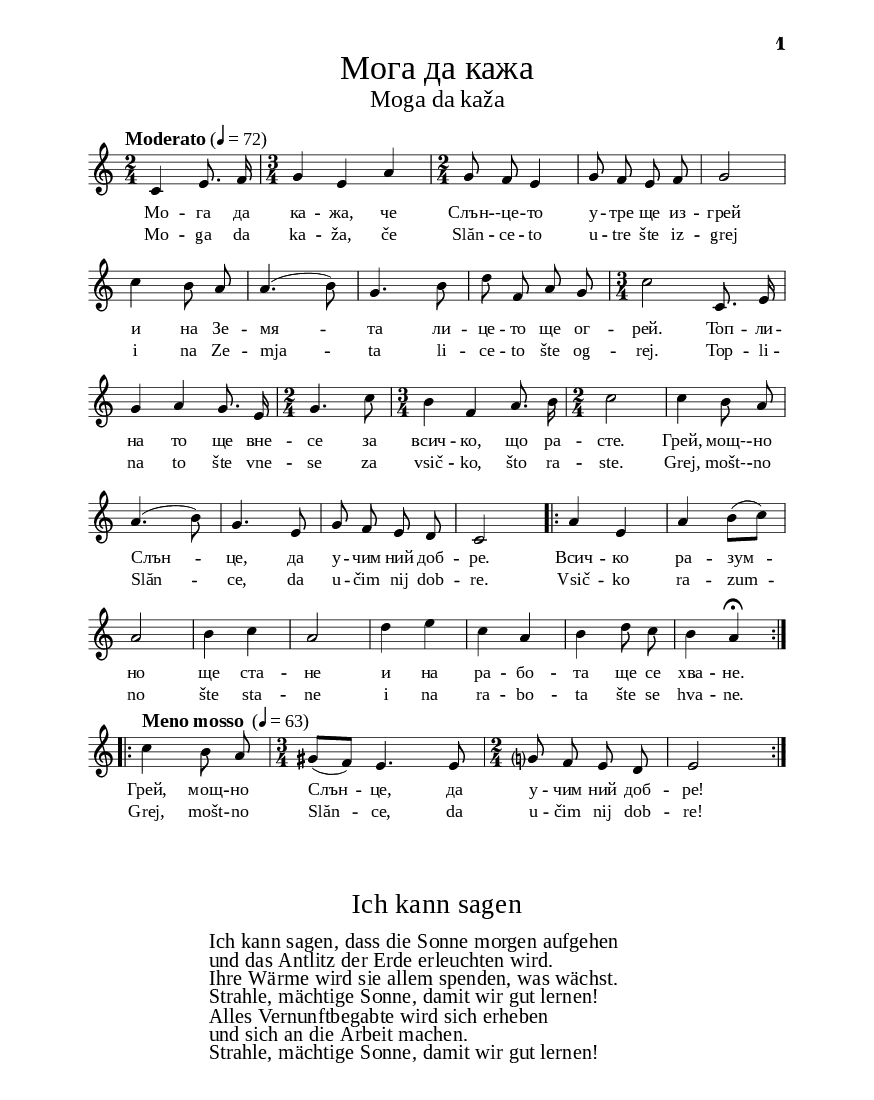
\version "2.24.3"

% include paper part and global functions
\include "include/globals.ily"

\bookpart {
  \label #'ref108
  \tocItem \markup "Мога да кажа – Moga da kaža"
  \include "include/bookpart-paper.ily"
  \score {
    \include "include/score-layout.ily"

    \new Voice \relative c' {
      \clef treble
      \key c \major
      \time 2/4
      \tempoFunc "Moderato" 4 "72"

      \autoBeamOff
      c4 e8. f16 |\time 3/4  g4 e  a4 |\time 2/4  g8 f8 e4 |  g8 f e f |

      g2 | \break c4 b8 a8 | a4. (b8) | g4. b8 | d8 f, a g |


      \time 3/4 c2 c,8. e16 | \break g4 a g8. e16 | \time 2/4 g4. c8 |

      \time 3/4  b4  f4  a8.  b16 | \time 2/4  | c2 | c4  b8  a8 | \break a4. (  b8 )  |

      g4.  e8 |  g8  f8  e8  d8 | c2
      | \bar ".|:"  \key a \minor a'4  e4  |
      a4  b8 ( [  c8 ) ] | \break  a2 | b4  c4 | a2 | d4  e4  |
      c4  a4 | b4  d8  c8 |  b4  a4 ^\fermata


      \tempoFunc "Meno mosso " 4 "63"| \break  \bar ":|.|:" c4  b8  a8 |

      \time 3/4  | gis8 ( [  f8 ) ]  e4.  e8 | \time 2/4  | g?8  f8  e8  d8 | e2
      \bar ":|."

    }

    \addlyrics {
      Мо -- га да ка -- жа,

      че Слън -- "-це" -- то у -- тре ще из -- грей

      и на Зе -- мя -- та ли -- це -- то ще ог -- рей.

      Топ -- ли -- на то ще вне -- се

      за всич -- ко, що ра -- сте.

      Грей, "мощ-" -- но Слън -- це,

      да у -- чим ний доб -- ре.

      Всич -- ко ра  -- зум  -- но ще

      ста  -- не и на ра  -- бо  -- та ще

      се хва  -- не. Грей, мощ  -- но Слън

      -- це, да у  -- чим ний доб  --
      ре!
    }

    \addlyrics {
      Mo -- ga da ka -- ža,

      če Slăn -- ce -- to u -- tre šte iz -- grej

      i na Ze -- mja -- ta li -- ce -- to šte og -- rej.

      Top -- li -- na to šte vne -- se

      za vsič -- ko, što ra -- ste.

      Grej, "mošt-" -- no Slăn -- ce,

      da u -- čim nij dob -- re.

      Vsič -- ko ra  -- zum  -- no šte

      sta  -- ne i na ra  -- bo  -- ta šte

      se hva  -- ne. Grej, mošt  -- no Slăn

      -- ce, da u  -- čim nij dob  --
      re!
    }

    \header {
      title = \titleFunc "Мога да кажа" "Moga da kaža"
    }

    \midi{}

  } % score

  %\markup \dc-one "D.C. al Fine"
  %

  % include foreign translation(s) of the song

  \markup \vspace #3
  \version "2.24.3"

\markup \fill-line { \fontsize #deTitleFontSize "Ich kann sagen" }

\markup \null
\markup \null
\markup \abs-fontsize #10 {
  \hspace #15
  \override #`(baseline-skip . ,deCoupletBaselineSkip)

  \column { 
    \line { " " Ich kann sagen,  dass die Sonne morgen aufgehen }

    \line { " " und das Antlitz der Erde erleuchten wird.}

    \line { " " Ihre Wärme wird sie allem spenden, was wächst.}

    \line { " " Strahle, mächtige Sonne, damit wir gut lernen!}
 
    \line { " " Alles Vernunftbegabte wird sich erheben}

    \line { " " und sich an die Arbeit machen. }

    \line { " " Strahle, mächtige Sonne, damit wir gut lernen!}



  }


}


} % bookpart
